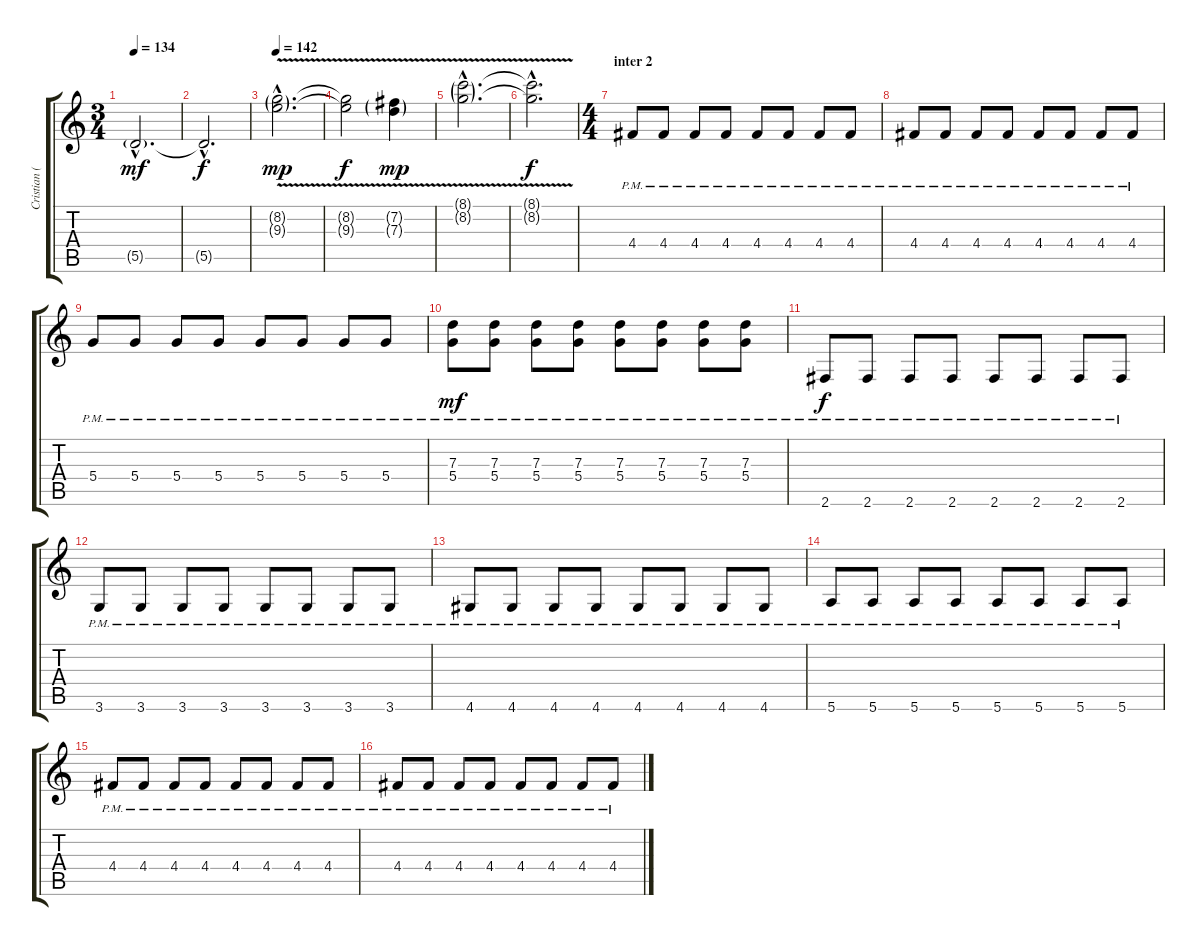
\track ("Cristian (guitarra)" "Cristian (") {instrument overdrivenguitar}
\staff {score tabs}
\tuning (E4 B3 G3 D3 A2 E2) {hide}
\ts (3 4)
\tempo 134
\clef g2
\ks c
5.5{g hac}.2{d dy mf} |
5.5{hac t}.2{d dy f} |
\section ("" "")
\tempo 142
(8.2{v g hac} 9.3{v g hac}).2{d dy mp} |
(8.2{t} 9.3{t}).2{dy f} (7.2{v g} 7.3{v g}).4{dy mp} |
(8.1{g hac} 8.2{v g hac}).2{d} |
(8.1{hac t} 8.2{hac t}).2{d dy f} |
\ts (4 4)
\section ("" "inter 2")
4.4{pm}.8 4.4{pm}.8 4.4{pm}.8 4.4{pm}.8 4.4{pm}.8 4.4{pm}.8 4.4{pm}.8 4.4{pm}.8 |
4.4{pm}.8 4.4{pm}.8 4.4{pm}.8 4.4{pm}.8 4.4{pm}.8 4.4{pm}.8 4.4{pm}.8 4.4{pm}.8 |
5.4{pm}.8 5.4{pm}.8 5.4{pm}.8 5.4{pm}.8 5.4{pm}.8 5.4{pm}.8 5.4{pm}.8 5.4{pm}.8 |
(7.3{pm} 5.4).8{dy mf} (7.3{pm} 5.4).8 (7.3{pm} 5.4).8 (7.3{pm} 5.4).8 (7.3{pm} 5.4).8 (7.3{pm} 5.4).8 (7.3{pm} 5.4).8 (7.3{pm} 5.4).8 |
2.6{pm}.8{dy f} 2.6{pm}.8 2.6{pm}.8 2.6{pm}.8 2.6{pm}.8 2.6{pm}.8 2.6{pm}.8 2.6{pm}.8 |
3.6{pm}.8 3.6{pm}.8 3.6{pm}.8 3.6{pm}.8 3.6{pm}.8 3.6{pm}.8 3.6{pm}.8 3.6{pm}.8 |
4.6{pm}.8 4.6{pm}.8 4.6{pm}.8 4.6{pm}.8 4.6{pm}.8 4.6{pm}.8 4.6{pm}.8 4.6{pm}.8 |
5.6{pm}.8 5.6{pm}.8 5.6{pm}.8 5.6{pm}.8 5.6{pm}.8 5.6{pm}.8 5.6{pm}.8 5.6{pm}.8 |
4.4{pm}.8 4.4{pm}.8 4.4{pm}.8 4.4{pm}.8 4.4{pm}.8 4.4{pm}.8 4.4{pm}.8 4.4{pm}.8 |
4.4{pm}.8 4.4{pm}.8 4.4{pm}.8 4.4{pm}.8 4.4{pm}.8 4.4{pm}.8 4.4{pm}.8 4.4{pm}.8
